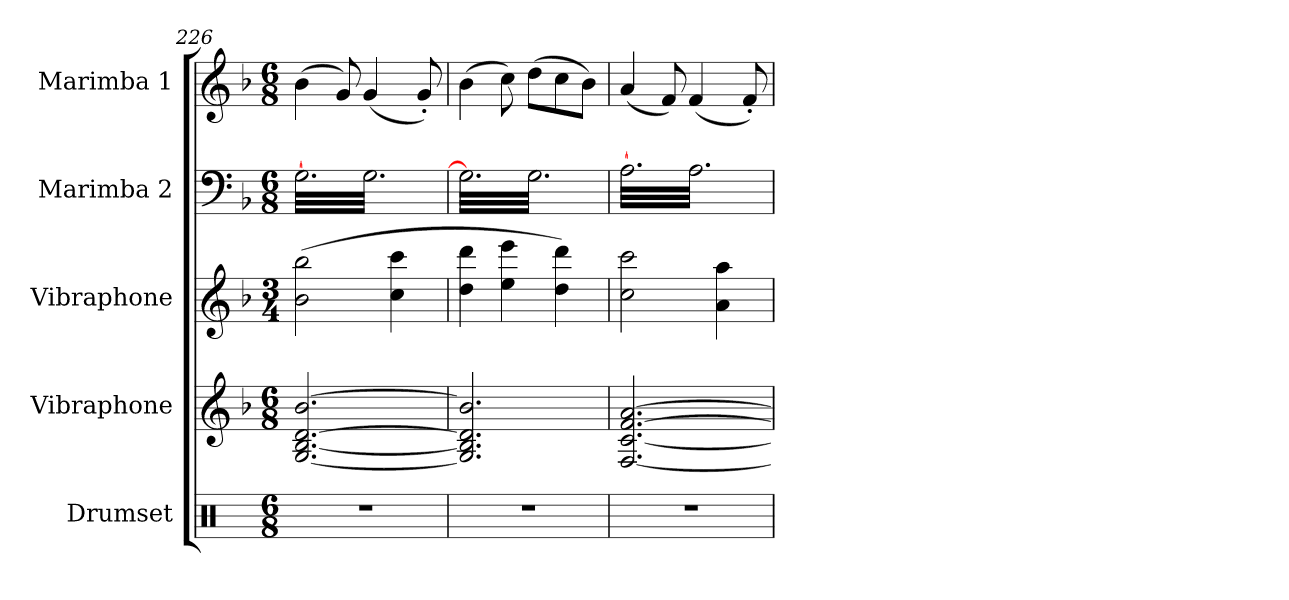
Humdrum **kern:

**kern	**kern	**kern	**kern	**kern
*part5	*part4	*part3	*part2	*part1
*staff5	*staff4	*staff3	*staff2	*staff1
*I"Drumset	*I"Vibraphone	*I"Vibraphone	*I"Marimba 2	*I"Marimba 1
*I'Drs.	*I'Vib.	*I'Vib.	*I'Mrm. 2	*I'Mrm. 1
*clefX	*clefG2	*clefG2	*clefF4	*clefG2
*k[]	*k[b-]	*k[b-]	*k[b-]	*k[b-]
*M6/8	*M6/8	*M3/4	*M6/8	*M6/8
=226	=226	=226	=226	=226
*	*	*	*tremolo	*
2.r	[2.G/ [2.B-/ [2.d/ [2.b-/	(2b-\ 2bb-\	[32G\LLL	(4b-\
.	.	.	32G\	.
.	.	.	32G\	.
.	.	.	32G\	.
.	.	.	32G\	.
.	.	.	32G\	.
.	.	.	32G\	.
.	.	.	32G\	.
.	.	.	32G\	8g/)
.	.	.	32G\	.
.	.	.	32G\	.
.	.	.	32G\	.
.	.	.	32G\	(4g/
.	.	.	32G\	.
.	.	.	32G\	.
.	.	.	32G\	.
.	.	4cc\ 4ccc\	32G\	.
.	.	.	32G\	.
.	.	.	32G\	.
.	.	.	32G\	.
.	.	.	32G\	8g'/)
.	.	.	32G\	.
.	.	.	32G\	.
.	.	.	32G\JJJ	.
=227	=227	=227	=227	=227
2.r	2.G/] 2.B-/] 2.d/] 2.b-/]	4dd\ 4ddd\	32G\]LLL	(4b-\
.	.	.	32G\	.
.	.	.	32G\	.
.	.	.	32G\	.
.	.	.	32G\	.
.	.	.	32G\	.
.	.	.	32G\	.
.	.	.	32G\	.
.	.	4ee\ 4eee\	32G\	8cc\)
.	.	.	32G\	.
.	.	.	32G\	.
.	.	.	32G\	.
.	.	.	32G\	(8dd\L
.	.	.	32G\	.
.	.	.	32G\	.
.	.	.	32G\	.
.	.	4dd\ 4ddd\)	32G\	8cc\
.	.	.	32G\	.
.	.	.	32G\	.
.	.	.	32G\	.
.	.	.	32G\	8b-\J)
.	.	.	32G\	.
.	.	.	32G\	.
.	.	.	32G\JJJ	.
=228	=228	=228	=228	=228
2.r	[2.F/ [2.c/ [2.f/ [2.a/	2cc\ 2ccc\	[32A\LLL	(4a/
.	.	.	32A\	.
.	.	.	32A\	.
.	.	.	32A\	.
.	.	.	32A\	.
.	.	.	32A\	.
.	.	.	32A\	.
.	.	.	32A\	.
.	.	.	32A\	8f/)
.	.	.	32A\	.
.	.	.	32A\	.
.	.	.	32A\	.
.	.	.	32A\	(4f/
.	.	.	32A\	.
.	.	.	32A\	.
.	.	.	32A\	.
.	.	4a\ 4aa\	32A\	.
.	.	.	32A\	.
.	.	.	32A\	.
.	.	.	32A\	.
.	.	.	32A\	8f'/)
.	.	.	32A\	.
.	.	.	32A\	.
.	.	.	32A\JJJ	.
*	*	*	*Xtremolo	*
=	=	=	=	=
*-	*-	*-	*-	*-
